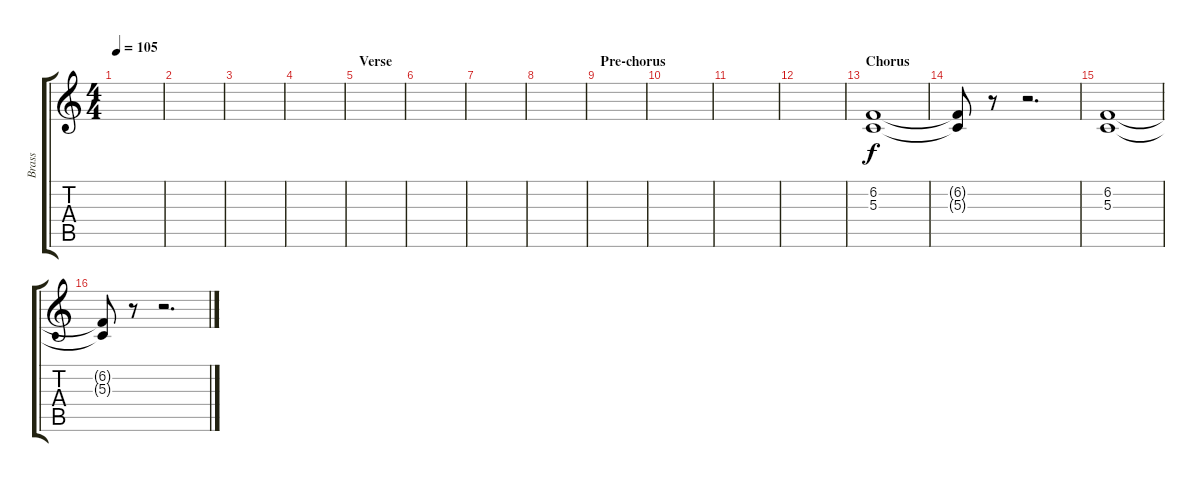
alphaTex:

\track ("Brass" "Brass") {instrument brasssection}
\staff {score tabs}
\tuning (E4 B3 G3 D3 A2 E2) {hide}
\ts (4 4)
\tempo 105
\clef g2
\ks c
|
|
|
|
\section ("" "Verse")
|
|
|
|
\section ("" "Pre-chorus")
|
|
|
|
\section ("" "Chorus")
(6.2 5.3).1 |
(6.2{t} 5.3{t}).8 r.8 r.2{d} |
(6.2 5.3).1 |
(6.2{t} 5.3{t}).8 r.8 r.2{d}
